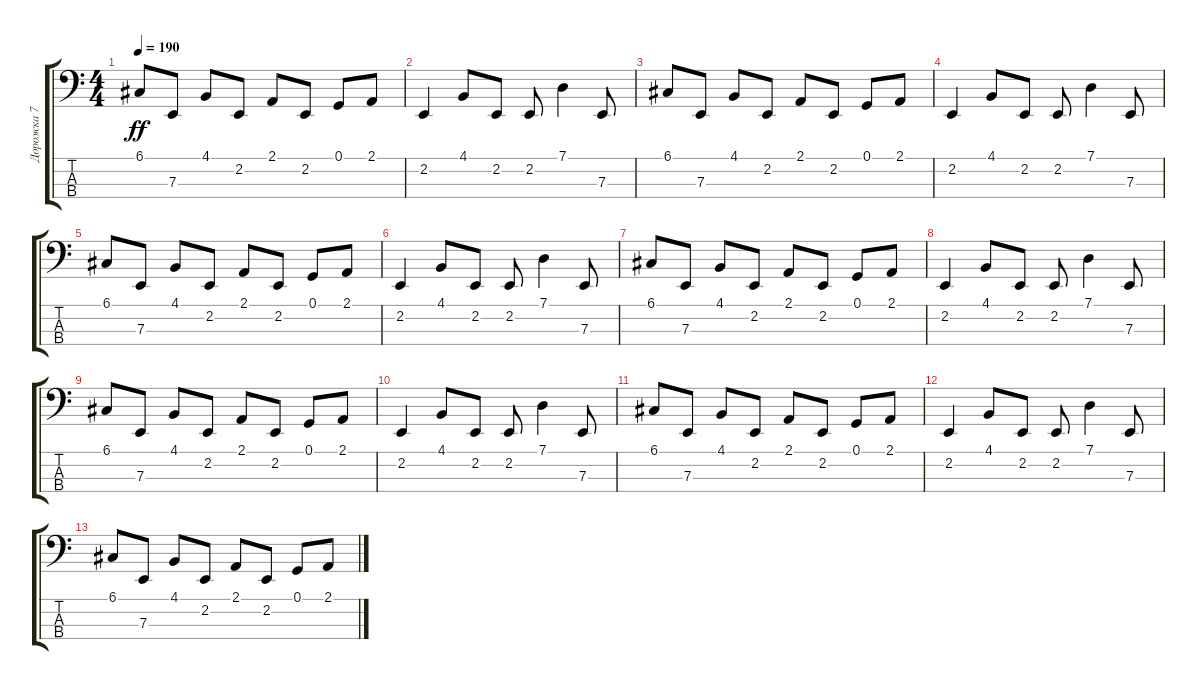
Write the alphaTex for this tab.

\track ("Дорожка 7" "Дорожка 7") {instrument lead2sawtooth}
\staff {score tabs}
\tuning (G2 D2 A1 E1) {hide}
\ts (4 4)
\tempo 190
\clef f4
\ks c
6.1.8{dy ff} 7.3.8 4.1.8 2.2.8 2.1.8 2.2.8 0.1.8 2.1.8 |
2.2.4 4.1.8 2.2.8 2.2.8 7.1.4 7.3.8 |
6.1.8 7.3.8 4.1.8 2.2.8 2.1.8 2.2.8 0.1.8 2.1.8 |
2.2.4 4.1.8 2.2.8 2.2.8 7.1.4 7.3.8 |
6.1.8 7.3.8 4.1.8 2.2.8 2.1.8 2.2.8 0.1.8 2.1.8 |
2.2.4 4.1.8 2.2.8 2.2.8 7.1.4 7.3.8 |
6.1.8 7.3.8 4.1.8 2.2.8 2.1.8 2.2.8 0.1.8 2.1.8 |
2.2.4 4.1.8 2.2.8 2.2.8 7.1.4 7.3.8 |
6.1.8 7.3.8 4.1.8 2.2.8 2.1.8 2.2.8 0.1.8 2.1.8 |
2.2.4 4.1.8 2.2.8 2.2.8 7.1.4 7.3.8 |
6.1.8 7.3.8 4.1.8 2.2.8 2.1.8 2.2.8 0.1.8 2.1.8 |
2.2.4 4.1.8 2.2.8 2.2.8 7.1.4 7.3.8 |
6.1.8 7.3.8 4.1.8 2.2.8 2.1.8 2.2.8 0.1.8 2.1.8
